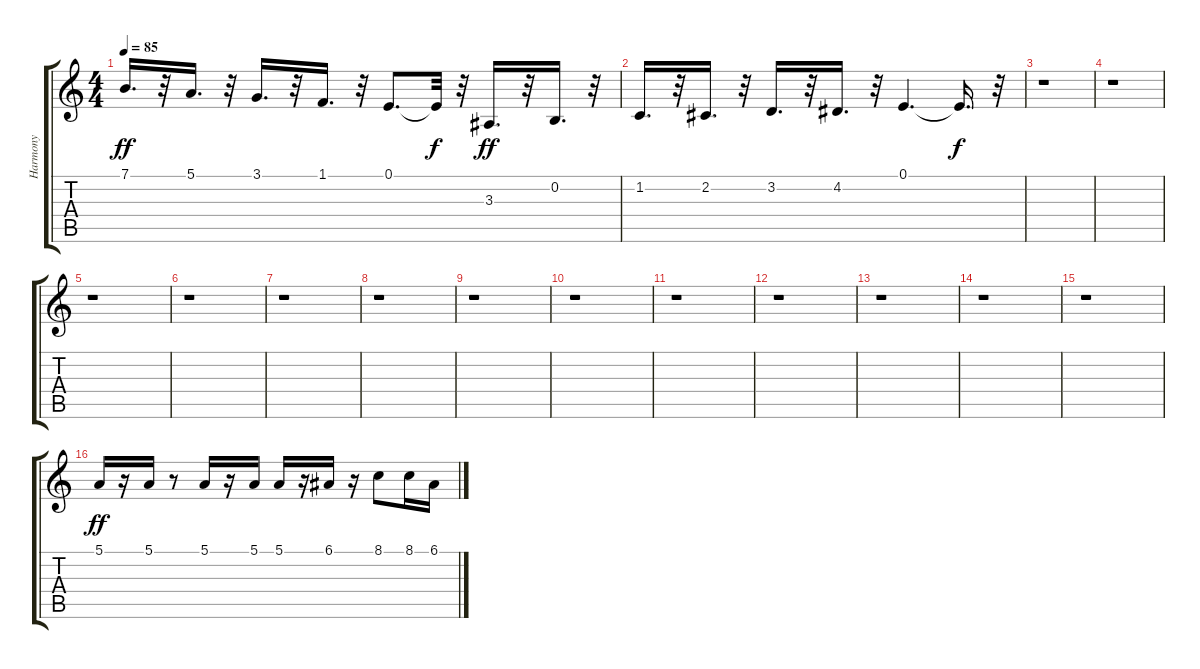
\track ("Harmony" "Harmony") {instrument clarinet}
\staff {score tabs}
\tuning (E4 B3 G3 D3 A2 E2) {hide}
\ts (4 4)
\tempo 85
\clef g2
\ks c
7.1.16{d dy ff} r.32 5.1.16{d} r.32 3.1.16{d} r.32 1.1.16{d} r.32 0.1.8{d} 0.1{t}.32{dy f} r.32 3.3.16{d dy ff} r.32 0.2.16{d} r.32 |
1.2.16{d} r.32 2.2.16{d} r.32 3.2.16{d} r.32 4.2.16{d} r.32 0.1.4{d} 0.1{t}.16{d dy f} r.32 |
r.1 |
r.1 |
r.1 |
r.1 |
r.1 |
r.1 |
r.1 |
r.1 |
r.1 |
r.1 |
r.1 |
r.1 |
r.1 |
5.1.16{dy ff} r.16 5.1.16 r.8 5.1.16 r.16 5.1.16 5.1.16 r.16 6.1.16 r.16 8.1.8 8.1.16 6.1.16
